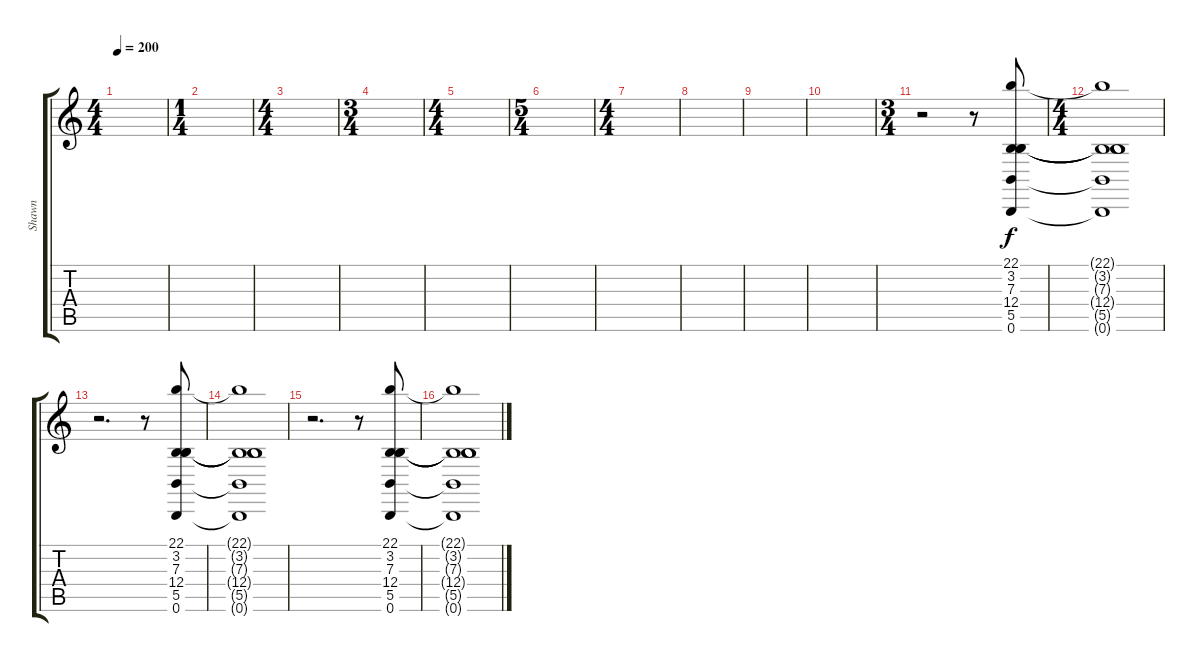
\track ("Shawn" "Shawn") {instrument agogo}
\staff {score tabs}
\tuning (Db4 Ab3 E3 B2 Gb2 B1) {hide}
\ts (4 4)
\tempo 200
\clef g2
\ks c
|
\ts (1 4)
|
\ts (4 4)
|
\ts (3 4)
|
\ts (4 4)
|
\ts (5 4)
|
\ts (4 4)
|
|
|
|
\ts (3 4)
r.2 r.8 (22.1 3.2 7.3 12.4 5.5 0.6).8 |
\ts (4 4)
(22.1{t} 3.2{t} 7.3{t} 12.4{t} 5.5{t} 0.6{t}).1 |
r.2{d} r.8 (22.1 3.2 7.3 12.4 5.5 0.6).8 |
(22.1{t} 3.2{t} 7.3{t} 12.4{t} 5.5{t} 0.6{t}).1 |
r.2{d} r.8 (22.1 3.2 7.3 12.4 5.5 0.6).8 |
(22.1{t} 3.2{t} 7.3{t} 12.4{t} 5.5{t} 0.6{t}).1
